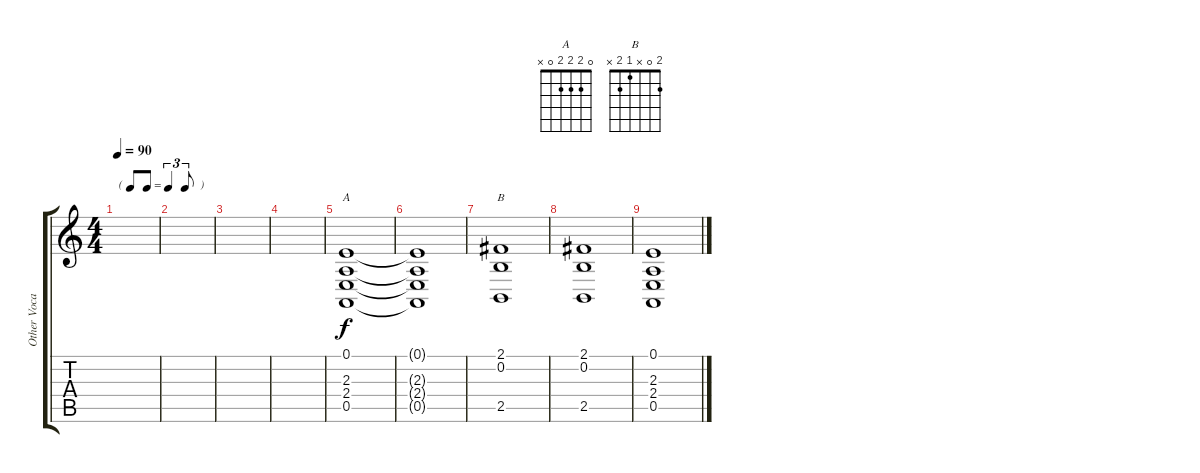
\track ("Other Vocals" "Other Voca") {instrument voiceoohs}
\staff {score tabs}
\tuning (E4 B3 G3 D3 A2 E2) {hide}
\chord ("A" 0 2 2 2 0 x)
\chord ("B" 2 0 x 1 2 x)
\ts (4 4)
\tf triplet8th
\tempo 90
\clef g2
\ks c
|
|
|
|
(0.1 2.3 2.4 0.5).1{ch "A"} |
(0.1{t} 2.3{t} 2.4{t} 0.5{t}).1 |
(2.1 0.2 2.5).1{ch "B"} |
(2.1 0.2 2.5).1 |
(0.1 2.3 2.4 0.5).1
